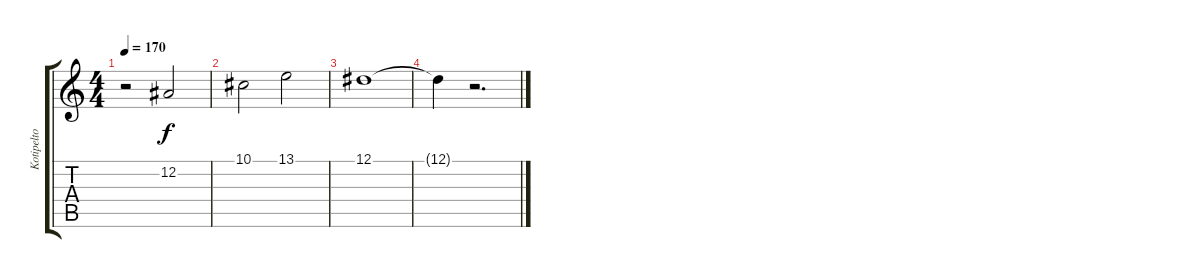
\track ("Kotipelto" "Kotipelto") {instrument lead6voice}
\staff {score tabs}
\tuning (Eb4 Bb3 Gb3 Db3 Ab2 Eb2) {hide}
\ts (4 4)
\tempo 170
\clef g2
\ks c
r.2{dy f} 12.2.2 |
10.1.2 13.1.2 |
12.1.1 |
12.1{t}.4 r.2{d}
